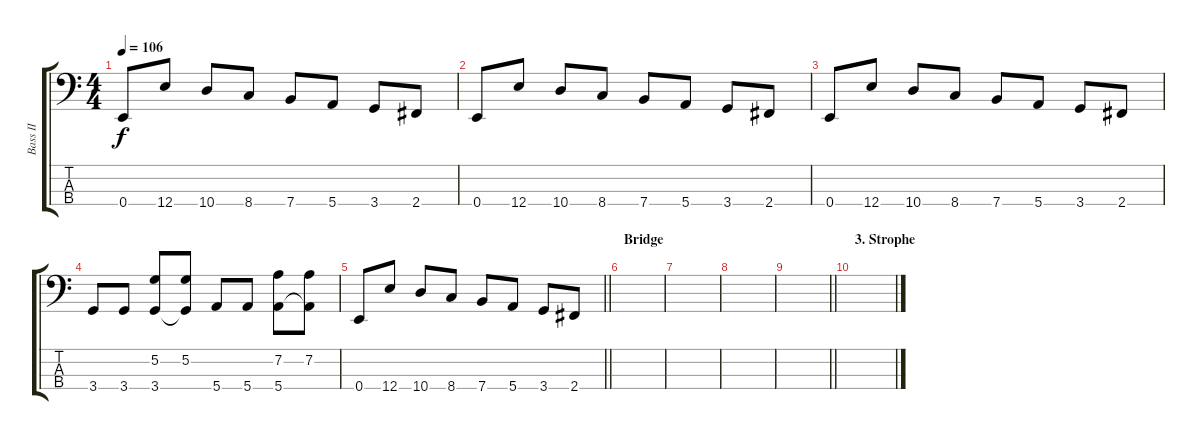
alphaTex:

\track ("Bass II" "Bass II") {instrument electricbassfinger}
\staff {score tabs}
\tuning (G2 D2 A1 E1) {hide}
\ts (4 4)
\tempo 106
\clef f4
\ks c
0.4.8{dy f} 12.4.8 10.4.8 8.4.8 7.4.8 5.4.8 3.4.8 2.4.8 |
0.4.8 12.4.8 10.4.8 8.4.8 7.4.8 5.4.8 3.4.8 2.4.8 |
0.4.8 12.4.8 10.4.8 8.4.8 7.4.8 5.4.8 3.4.8 2.4.8 |
3.4.8 3.4.8 (5.2 3.4).8 (5.2 3.4{t}).8 5.4.8 5.4.8 (7.2 5.4).8 (7.2 5.4{t}).8 |
\barLineRight lightlight
0.4.8 12.4.8 10.4.8 8.4.8 7.4.8 5.4.8 3.4.8 2.4.8 |
\section ("" "Bridge")
|
|
|
\barLineRight lightlight
|
\section ("" "3. Strophe")
